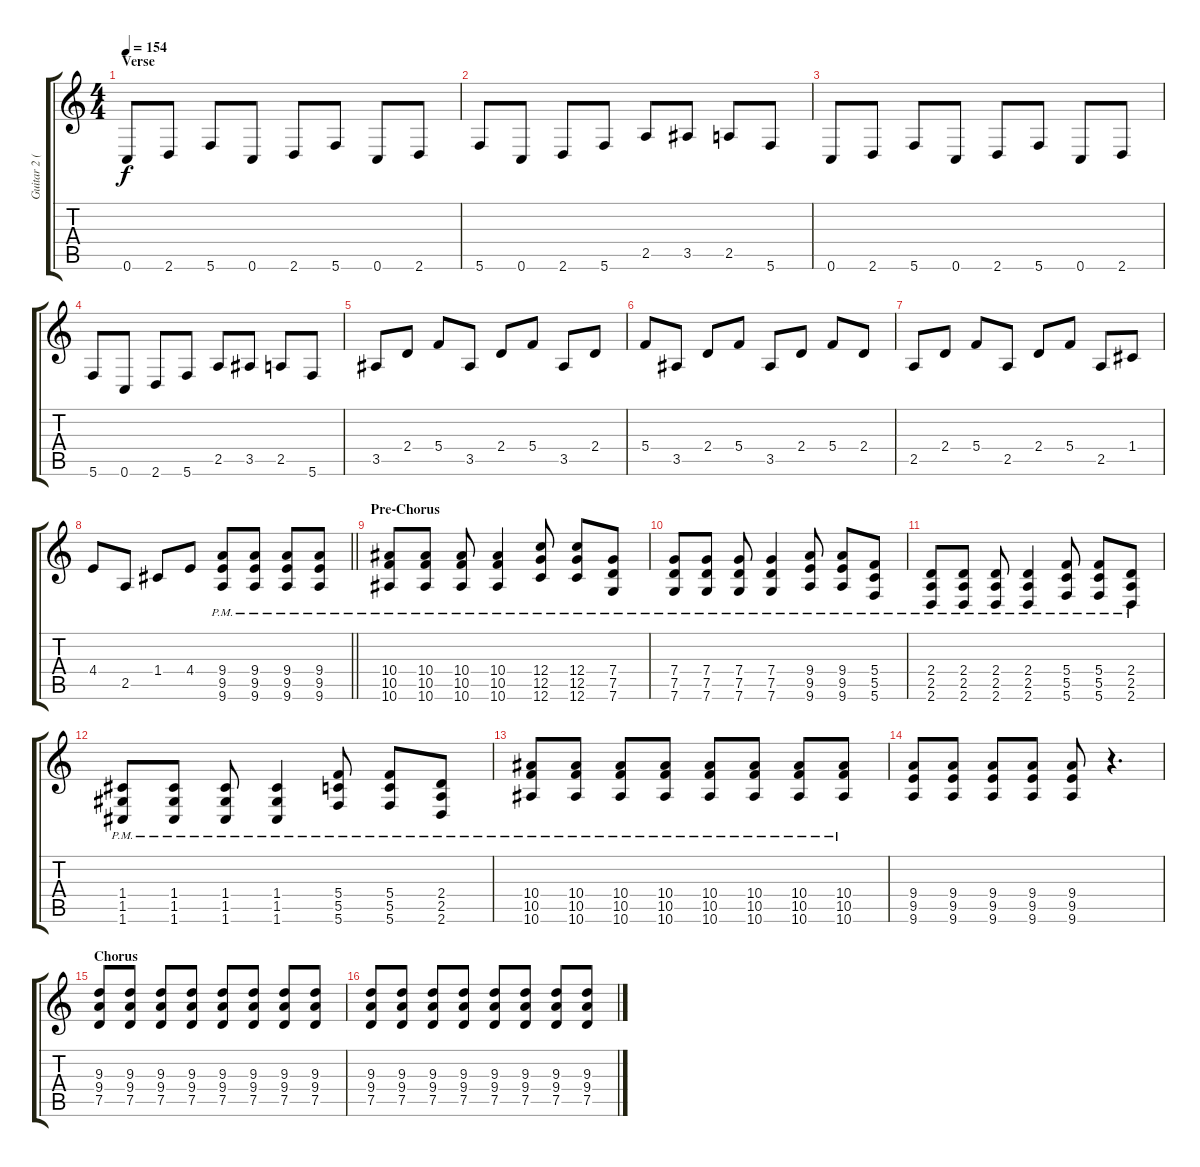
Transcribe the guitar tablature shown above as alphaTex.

\track ("Guitar 2 (Travis Miguel)" "Guitar 2 (") {instrument distortionguitar}
\staff {score tabs}
\tuning (D4 A3 F3 C3 G2 C2) {hide}
\ts (4 4)
\section ("" "Verse")
\tempo 154
\clef g2
\ks c
0.6.8{dy f} 2.6.8 5.6.8 0.6.8 2.6.8 5.6.8 0.6.8 2.6.8 |
5.6.8 0.6.8 2.6.8 5.6.8 2.5.8 3.5.8 2.5.8 5.6.8 |
0.6.8 2.6.8 5.6.8 0.6.8 2.6.8 5.6.8 0.6.8 2.6.8 |
5.6.8 0.6.8 2.6.8 5.6.8 2.5.8 3.5.8 2.5.8 5.6.8 |
3.5.8 2.4.8 5.4.8 3.5.8 2.4.8 5.4.8 3.5.8 2.4.8 |
5.4.8 3.5.8 2.4.8 5.4.8 3.5.8 2.4.8 5.4.8 2.4.8 |
2.5.8 2.4.8 5.4.8 2.5.8 2.4.8 5.4.8 2.5.8 1.4.8 |
\barLineRight lightlight
4.4.8 2.5.8 1.4.8 4.4.8 (9.4{pm} 9.5{pm} 9.6{pm}).8 (9.4{pm} 9.5{pm} 9.6{pm}).8 (9.4{pm} 9.5{pm} 9.6{pm}).8 (9.4{pm} 9.5{pm} 9.6{pm}).8 |
\section ("" "Pre-Chorus")
(10.4{pm} 10.5{pm} 10.6{pm}).8{volume 10} (10.4{pm} 10.5{pm} 10.6{pm}).8 (10.4{pm} 10.5{pm} 10.6{pm}).8 (10.4{pm} 10.5{pm} 10.6{pm}).4 (12.4{pm} 12.5{pm} 12.6{pm}).8 (12.4{pm} 12.5{pm} 12.6{pm}).8 (7.4{pm} 7.5{pm} 7.6{pm}).8 |
(7.4{pm} 7.5{pm} 7.6{pm}).8 (7.4{pm} 7.5{pm} 7.6{pm}).8 (7.4{pm} 7.5{pm} 7.6{pm}).8 (7.4{pm} 7.5{pm} 7.6{pm}).4 (9.4{pm} 9.5{pm} 9.6{pm}).8 (9.4{pm} 9.5{pm} 9.6{pm}).8 (5.4{pm} 5.5{pm} 5.6{pm}).8 |
(2.4{pm} 2.5{pm} 2.6{pm}).8 (2.4{pm} 2.5{pm} 2.6{pm}).8 (2.4{pm} 2.5{pm} 2.6{pm}).8 (2.4{pm} 2.5{pm} 2.6{pm}).4 (5.4{pm} 5.5{pm} 5.6{pm}).8 (5.4{pm} 5.5{pm} 5.6{pm}).8 (2.4{pm} 2.5{pm} 2.6{pm}).8 |
(1.4{pm} 1.5{pm} 1.6{pm}).8 (1.4{pm} 1.5{pm} 1.6{pm}).8 (1.4{pm} 1.5{pm} 1.6{pm}).8 (1.4{pm} 1.5{pm} 1.6{pm}).4 (5.4{pm} 5.5{pm} 5.6{pm}).8 (5.4{pm} 5.5{pm} 5.6{pm}).8 (2.4{pm} 2.5{pm} 2.6{pm}).8 |
(10.4{pm} 10.5{pm} 10.6{pm}).8 (10.4{pm} 10.5{pm} 10.6{pm}).8 (10.4{pm} 10.5{pm} 10.6{pm}).8 (10.4{pm} 10.5{pm} 10.6{pm}).8 (10.4{pm} 10.5{pm} 10.6{pm}).8 (10.4{pm} 10.5{pm} 10.6{pm}).8 (10.4{pm} 10.5{pm} 10.6{pm}).8 (10.4{pm} 10.5{pm} 10.6{pm}).8 |
(9.4 9.5 9.6).8 (9.4 9.5 9.6).8 (9.4 9.5 9.6).8 (9.4 9.5 9.6).8 (9.4 9.5 9.6).8 r.4{d} |
\section ("" "Chorus")
(9.3 9.4 7.5).8 (9.3 9.4 7.5).8 (9.3 9.4 7.5).8 (9.3 9.4 7.5).8 (9.3 9.4 7.5).8 (9.3 9.4 7.5).8 (9.3 9.4 7.5).8 (9.3 9.4 7.5).8 |
(9.3 9.4 7.5).8 (9.3 9.4 7.5).8 (9.3 9.4 7.5).8 (9.3 9.4 7.5).8 (9.3 9.4 7.5).8 (9.3 9.4 7.5).8 (9.3 9.4 7.5).8 (9.3 9.4 7.5).8
